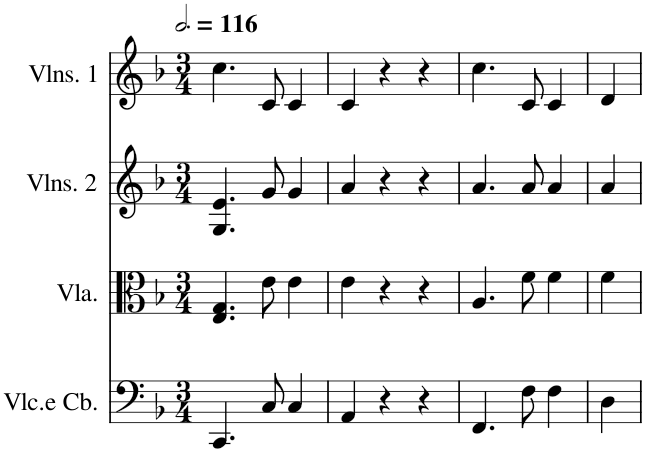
**kern	**kern	**kern	**kern
*part4	*part3	*part2	*part1
*staff4	*staff3	*staff2	*staff1
*I"Vlc.e Cb.	*I"Vla.	*I"Vlns. 2	*I"Vlns. 1
*I'Vlc.e Cb.	*I'Vla.	*I'Vlns. 2	*I'Vlns. 1
*clefF4	*clefC3	*clefG2	*clefG2
*k[b-]	*k[b-]	*k[b-]	*k[b-]
*M3/4	*M3/4	*M3/4	*M3/4
*MM348	*MM348	*MM348	*MM348
=1	=1	=1	=1
4.CC/	4.E/ 4.G/	4.G/ 4.e/	4.cc\
8C/	8e\	8g/	8c/
4C/	4e\	4g/	4c/
=2	=2	=2	=2
4AA/	4e\	4a/	4c/
4r	4r	4r	4r
4r	4r	4r	4r
=3	=3	=3	=3
4.FF/	4.A/	4.a/	4.cc\
8F\	8f\	8a/	8c/
4F\	4f\	4a/	4c/
=4	=4	=4	=4
4D\	4f\	4a/	4d/
=	=	=	=
*-	*-	*-	*-
